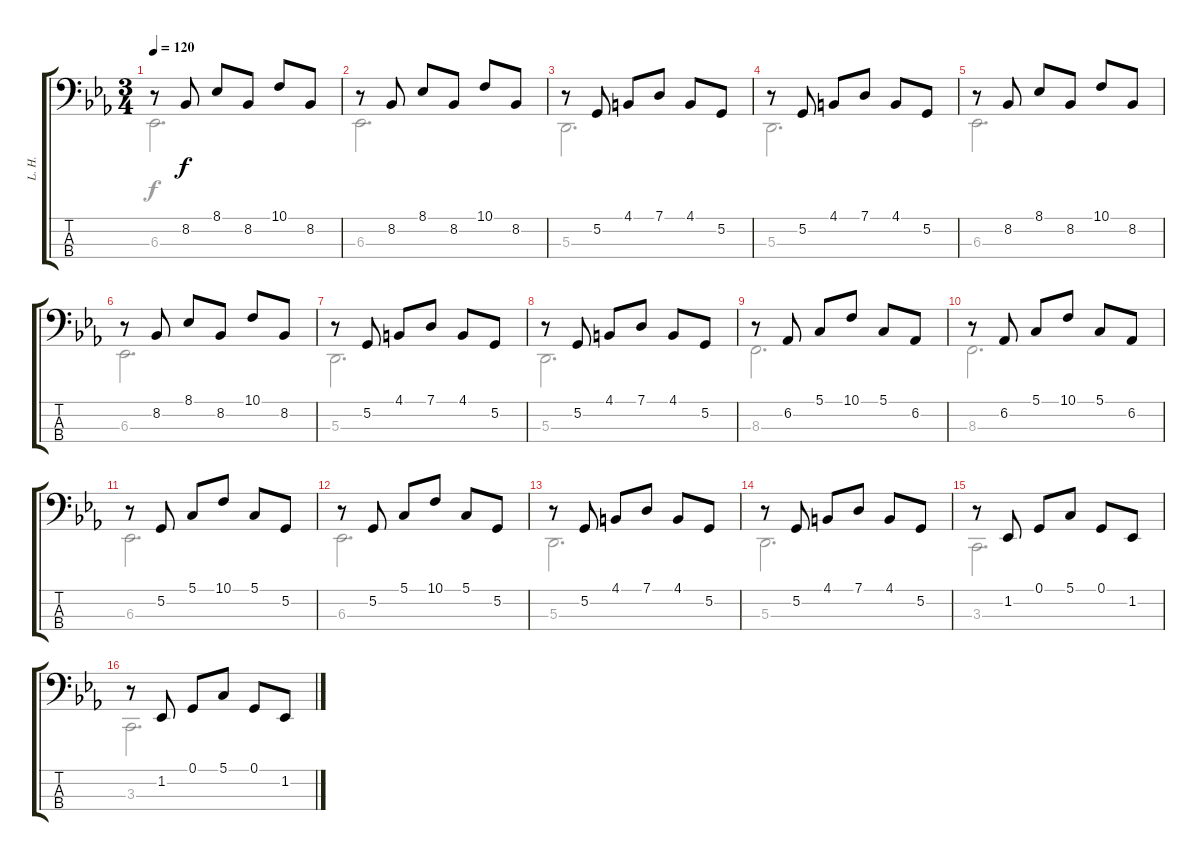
\track ("L. H." "L. H.") {instrument brightacousticpiano}
\staff {score tabs}
\tuning (G2 D2 A1 E1) {hide}
\voice
\ts (3 4)
\tempo 120
\clef f4
\ks eb
r.8{dy f} 8.2.8 8.1.8 8.2.8 10.1.8 8.2.8 |
r.8 8.2.8 8.1.8 8.2.8 10.1.8 8.2.8 |
r.8 5.2.8 4.1.8 7.1.8 4.1.8 5.2.8 |
r.8 5.2.8 4.1.8 7.1.8 4.1.8 5.2.8 |
r.8 8.2.8 8.1.8 8.2.8 10.1.8 8.2.8 |
r.8 8.2.8 8.1.8 8.2.8 10.1.8 8.2.8 |
r.8 5.2.8 4.1.8 7.1.8 4.1.8 5.2.8 |
r.8 5.2.8 4.1.8 7.1.8 4.1.8 5.2.8 |
r.8 6.2.8 5.1.8 10.1.8 5.1.8 6.2.8 |
r.8 6.2.8 5.1.8 10.1.8 5.1.8 6.2.8 |
r.8 5.2.8 5.1.8 10.1.8 5.1.8 5.2.8 |
r.8 5.2.8 5.1.8 10.1.8 5.1.8 5.2.8 |
r.8 5.2.8 4.1.8 7.1.8 4.1.8 5.2.8 |
r.8 5.2.8 4.1.8 7.1.8 4.1.8 5.2.8 |
r.8 1.2.8 0.1.8 5.1.8 0.1.8 1.2.8 |
r.8 1.2.8 0.1.8 5.1.8 0.1.8 1.2.8
\voice
\clef f4
\ottava regular
\simile none
\ks eb
6.3.2{d dy f} |
6.3.2{d} |
5.3.2{d} |
5.3.2{d} |
6.3.2{d} |
6.3.2{d} |
5.3.2{d} |
5.3.2{d} |
8.3.2{d} |
8.3.2{d} |
6.3.2{d} |
6.3.2{d} |
5.3.2{d} |
5.3.2{d} |
3.3.2{d} |
3.3.2{d}
